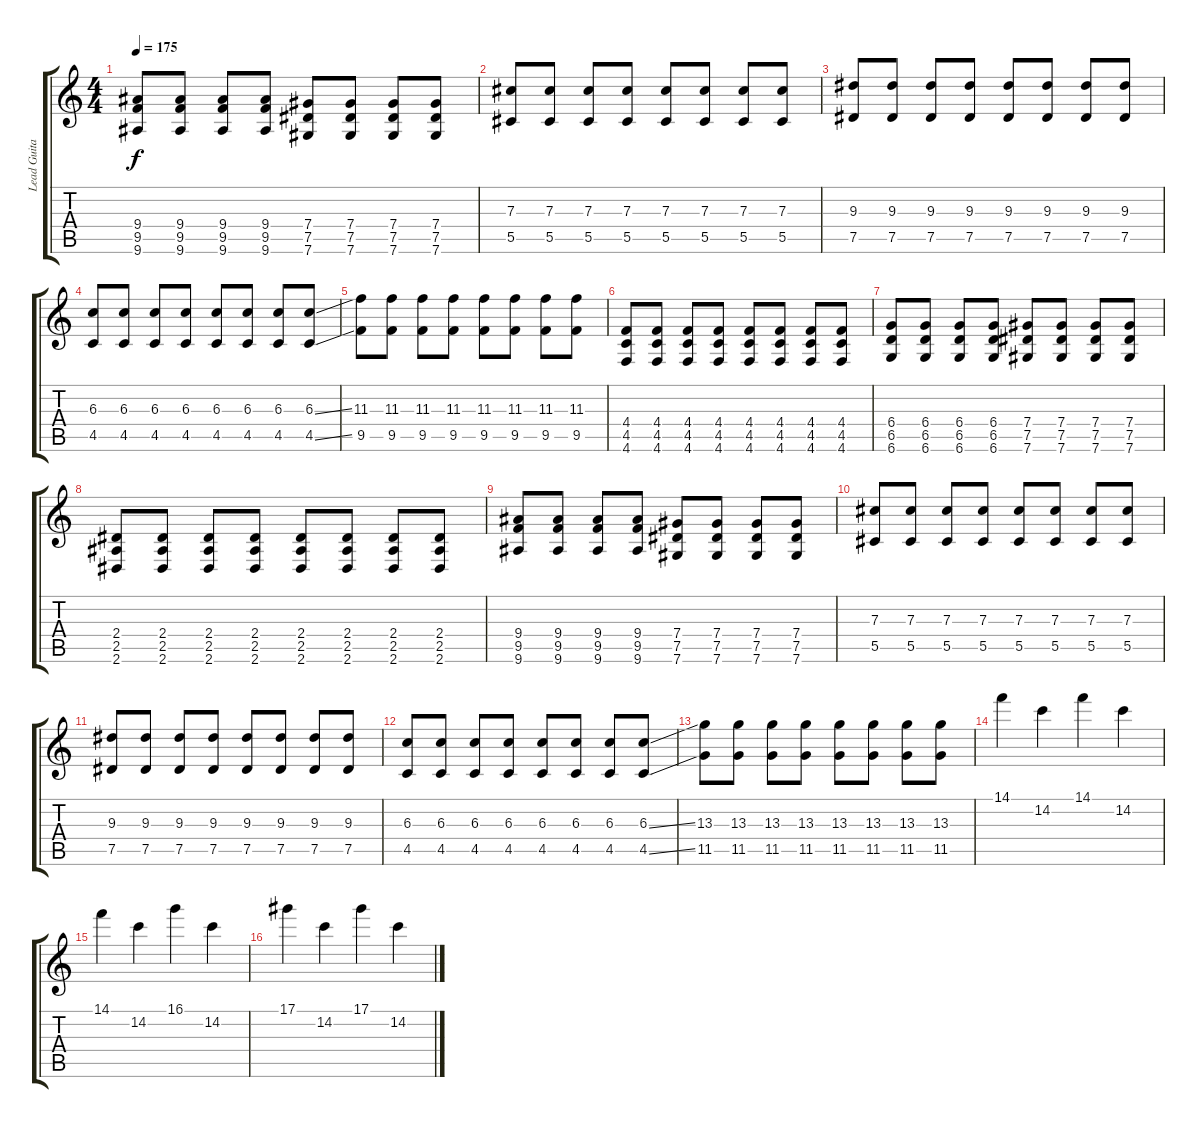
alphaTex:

\track ("Lead Guitar" "Lead Guita") {instrument distortionguitar}
\staff {score tabs}
\tuning (Eb4 Bb3 Gb3 Db3 Ab2 Db2) {hide}
\ts (4 4)
\tempo 175
\clef g2
\ks c
(9.4 9.5 9.6).8{dy f} (9.4 9.5 9.6).8 (9.4 9.5 9.6).8 (9.4 9.5 9.6).8 (7.4 7.5 7.6).8 (7.4 7.5 7.6).8 (7.4 7.5 7.6).8 (7.4 7.5 7.6).8 |
(7.3 5.5).8 (7.3 5.5).8 (7.3 5.5).8 (7.3 5.5).8 (7.3 5.5).8 (7.3 5.5).8 (7.3 5.5).8 (7.3 5.5).8 |
(9.3 7.5).8 (9.3 7.5).8 (9.3 7.5).8 (9.3 7.5).8 (9.3 7.5).8 (9.3 7.5).8 (9.3 7.5).8 (9.3 7.5).8 |
(6.3 4.5).8 (6.3 4.5).8 (6.3 4.5).8 (6.3 4.5).8 (6.3 4.5).8 (6.3 4.5).8 (6.3 4.5).8 (6.3{ss} 4.5{ss}).8 |
(11.3 9.5).8 (11.3 9.5).8 (11.3 9.5).8 (11.3 9.5).8 (11.3 9.5).8 (11.3 9.5).8 (11.3 9.5).8 (11.3 9.5).8 |
(4.4 4.5 4.6).8 (4.4 4.5 4.6).8 (4.4 4.5 4.6).8 (4.4 4.5 4.6).8 (4.4 4.5 4.6).8 (4.4 4.5 4.6).8 (4.4 4.5 4.6).8 (4.4 4.5 4.6).8 |
(6.4 6.5 6.6).8 (6.4 6.5 6.6).8 (6.4 6.5 6.6).8 (6.4 6.5 6.6).8 (7.4 7.5 7.6).8 (7.4 7.5 7.6).8 (7.4 7.5 7.6).8 (7.4 7.5 7.6).8 |
(2.4 2.5 2.6).8 (2.4 2.5 2.6).8 (2.4 2.5 2.6).8 (2.4 2.5 2.6).8 (2.4 2.5 2.6).8 (2.4 2.5 2.6).8 (2.4 2.5 2.6).8 (2.4 2.5 2.6).8 |
(9.4 9.5 9.6).8 (9.4 9.5 9.6).8 (9.4 9.5 9.6).8 (9.4 9.5 9.6).8 (7.4 7.5 7.6).8 (7.4 7.5 7.6).8 (7.4 7.5 7.6).8 (7.4 7.5 7.6).8 |
(7.3 5.5).8 (7.3 5.5).8 (7.3 5.5).8 (7.3 5.5).8 (7.3 5.5).8 (7.3 5.5).8 (7.3 5.5).8 (7.3 5.5).8 |
(9.3 7.5).8 (9.3 7.5).8 (9.3 7.5).8 (9.3 7.5).8 (9.3 7.5).8 (9.3 7.5).8 (9.3 7.5).8 (9.3 7.5).8 |
(6.3 4.5).8 (6.3 4.5).8 (6.3 4.5).8 (6.3 4.5).8 (6.3 4.5).8 (6.3 4.5).8 (6.3 4.5).8 (6.3{ss} 4.5{ss}).8 |
(13.3 11.5).8 (13.3 11.5).8 (13.3 11.5).8 (13.3 11.5).8 (13.3 11.5).8 (13.3 11.5).8 (13.3 11.5).8 (13.3 11.5).8 |
14.1.4 14.2.4 14.1.4 14.2.4 |
14.1.4 14.2.4 16.1.4 14.2.4 |
17.1.4 14.2.4 17.1.4 14.2.4
